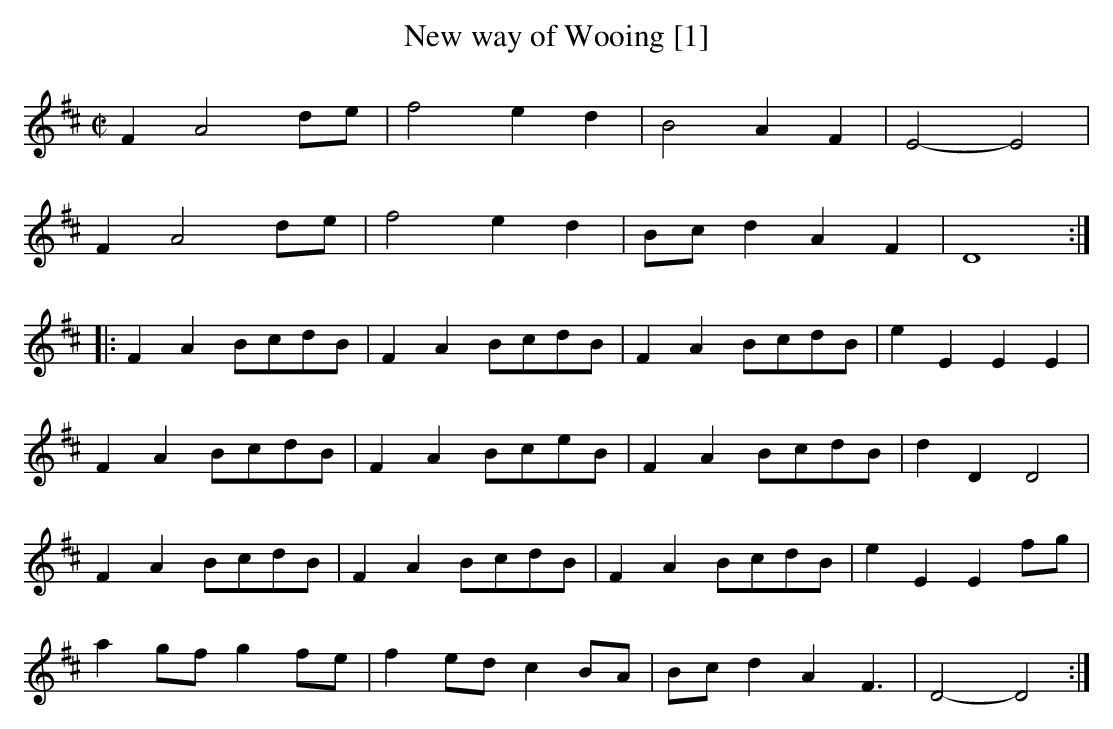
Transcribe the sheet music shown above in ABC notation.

X:1
T:New way of Wooing [1]
M:C|
L:1/8
K:D
F2A4de|f4 e2d2|B4 A2F2|E4-E4|
F2 A4 de|f4 e2d2|Bc d2A2F2|D8:|
|:F2A2 BcdB|F2A2 BcdB|F2A2 BcdB|e2E2E2E2|
F2A2 BcdB|F2A2 BceB|F2A2 BcdB|d2D2 D4|
F2A2 BcdB|F2A2 BcdB|F2A2 BcdB|e2E2E2 fg|
a2 gf g2 fe|f2 ed c2 BA|Bc d2A2F3|D4-D4:|]
